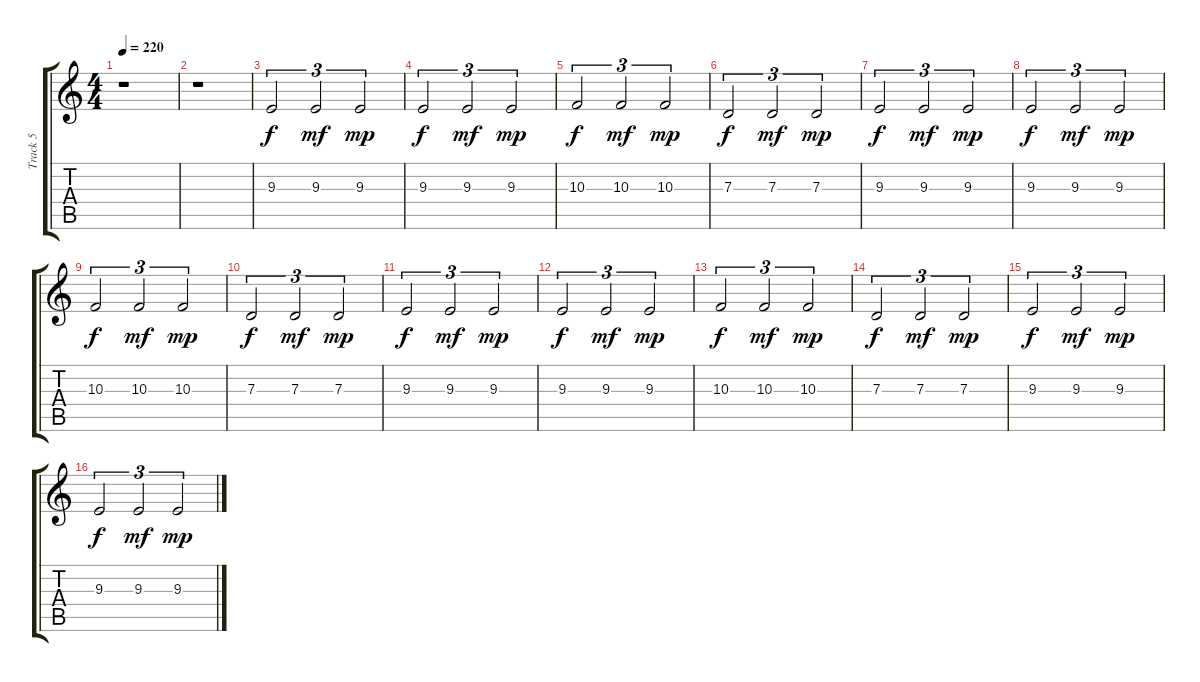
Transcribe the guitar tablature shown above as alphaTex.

\track ("Track 5" "Track 5") {instrument sitar}
\staff {score tabs}
\tuning (E4 B3 G3 D3 A2 E2) {hide}
\ts (4 4)
\tempo 220
\clef g2
\ks c
r.1{dy f} |
r.1 |
9.3.2{tu (3 2)} 9.3.2{tu (3 2) dy mf} 9.3.2{tu (3 2) dy mp} |
9.3.2{tu (3 2) dy f} 9.3.2{tu (3 2) dy mf} 9.3.2{tu (3 2) dy mp} |
10.3.2{tu (3 2) dy f} 10.3.2{tu (3 2) dy mf} 10.3.2{tu (3 2) dy mp} |
7.3.2{tu (3 2) dy f} 7.3.2{tu (3 2) dy mf} 7.3.2{tu (3 2) dy mp} |
9.3.2{tu (3 2) dy f} 9.3.2{tu (3 2) dy mf} 9.3.2{tu (3 2) dy mp} |
9.3.2{tu (3 2) dy f} 9.3.2{tu (3 2) dy mf} 9.3.2{tu (3 2) dy mp} |
10.3.2{tu (3 2) dy f} 10.3.2{tu (3 2) dy mf} 10.3.2{tu (3 2) dy mp} |
7.3.2{tu (3 2) dy f} 7.3.2{tu (3 2) dy mf} 7.3.2{tu (3 2) dy mp} |
9.3.2{tu (3 2) dy f} 9.3.2{tu (3 2) dy mf} 9.3.2{tu (3 2) dy mp} |
9.3.2{tu (3 2) dy f} 9.3.2{tu (3 2) dy mf} 9.3.2{tu (3 2) dy mp} |
10.3.2{tu (3 2) dy f} 10.3.2{tu (3 2) dy mf} 10.3.2{tu (3 2) dy mp} |
7.3.2{tu (3 2) dy f} 7.3.2{tu (3 2) dy mf} 7.3.2{tu (3 2) dy mp} |
9.3.2{tu (3 2) dy f} 9.3.2{tu (3 2) dy mf} 9.3.2{tu (3 2) dy mp} |
9.3.2{tu (3 2) dy f} 9.3.2{tu (3 2) dy mf} 9.3.2{tu (3 2) dy mp}
